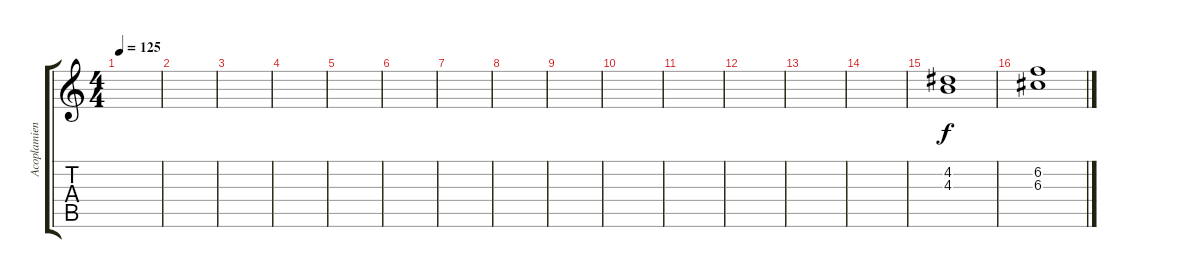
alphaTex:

\track ("Acoplamiento" "Acoplamien") {instrument distortionguitar}
\staff {score tabs}
\tuning (E4 B3 G3 D3 A2 E2) {hide}
\ts (4 4)
\tempo 125
\clef g2
\ks c
|
|
|
|
|
|
|
|
|
|
|
|
|
|
(4.2 4.3).1 |
(6.2 6.3).1
